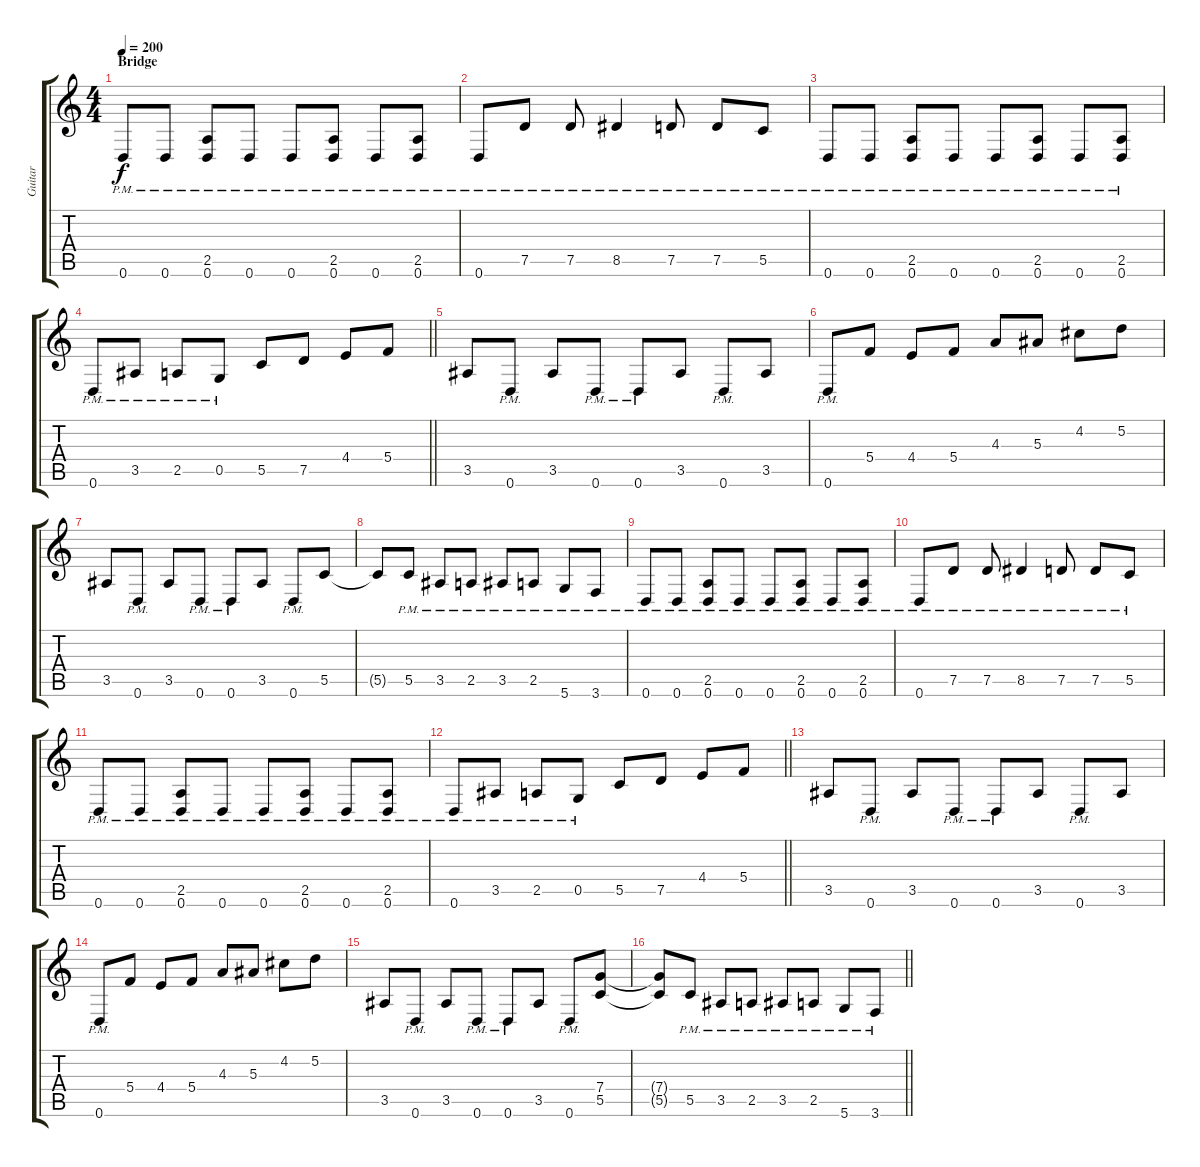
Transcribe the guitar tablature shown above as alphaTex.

\track ("Guitar" "Guitar") {instrument distortionguitar}
\staff {score tabs}
\tuning (D4 A3 F3 C3 G2 D2) {hide}
\ts (4 4)
\section ("" "Bridge")
\tempo 200
\clef g2
\ks c
0.6{pm}.8{dy f} 0.6{pm}.8 (2.5{pm} 0.6{pm}).8 0.6{pm}.8 0.6{pm}.8 (2.5{pm} 0.6{pm}).8 0.6{pm}.8 (2.5{pm} 0.6{pm}).8 |
0.6{pm}.8 7.5{pm}.8 7.5{pm}.8 8.5{pm}.4 7.5{pm}.8 7.5{pm}.8 5.5{pm}.8 |
0.6{pm}.8 0.6{pm}.8 (2.5{pm} 0.6{pm}).8 0.6{pm}.8 0.6{pm}.8 (2.5{pm} 0.6{pm}).8 0.6{pm}.8 (2.5{pm} 0.6{pm}).8 |
\barLineRight lightlight
0.6{pm}.8 3.5{pm}.8 2.5{pm}.8 0.5{pm}.8 5.5.8 7.5.8 4.4.8 5.4.8 |
3.5.8 0.6{pm}.8 3.5.8 0.6{pm}.8 0.6{pm}.8 3.5.8 0.6{pm}.8 3.5.8 |
0.6{pm}.8 5.4.8 4.4.8 5.4.8 4.3.8 5.3.8 4.2.8 5.2.8 |
3.5.8 0.6{pm}.8 3.5.8 0.6{pm}.8 0.6{pm}.8 3.5.8 0.6{pm}.8 5.5.8 |
5.5{t}.8 5.5{pm}.8 3.5{pm}.8 2.5{pm}.8 3.5{pm}.8 2.5{pm}.8 5.6{pm}.8 3.6{pm}.8 |
0.6{pm}.8 0.6{pm}.8 (2.5{pm} 0.6{pm}).8 0.6{pm}.8 0.6{pm}.8 (2.5{pm} 0.6{pm}).8 0.6{pm}.8 (2.5{pm} 0.6{pm}).8 |
0.6{pm}.8 7.5{pm}.8 7.5{pm}.8 8.5{pm}.4 7.5{pm}.8 7.5{pm}.8 5.5{pm}.8 |
0.6{pm}.8 0.6{pm}.8 (2.5{pm} 0.6{pm}).8 0.6{pm}.8 0.6{pm}.8 (2.5{pm} 0.6{pm}).8 0.6{pm}.8 (2.5{pm} 0.6{pm}).8 |
\barLineRight lightlight
0.6{pm}.8 3.5{pm}.8 2.5{pm}.8 0.5{pm}.8 5.5.8 7.5.8 4.4.8 5.4.8 |
3.5.8 0.6{pm}.8 3.5.8 0.6{pm}.8 0.6{pm}.8 3.5.8 0.6{pm}.8 3.5.8 |
0.6{pm}.8 5.4.8 4.4.8 5.4.8 4.3.8 5.3.8 4.2.8 5.2.8 |
3.5.8 0.6{pm}.8 3.5.8 0.6{pm}.8 0.6{pm}.8 3.5.8 0.6{pm}.8 (7.4 5.5).8 |
\barLineRight lightlight
(7.4{t} 5.5{t}).8 5.5{pm}.8 3.5{pm}.8 2.5{pm}.8 3.5{pm}.8 2.5{pm}.8 5.6{pm}.8 3.6{pm}.8
